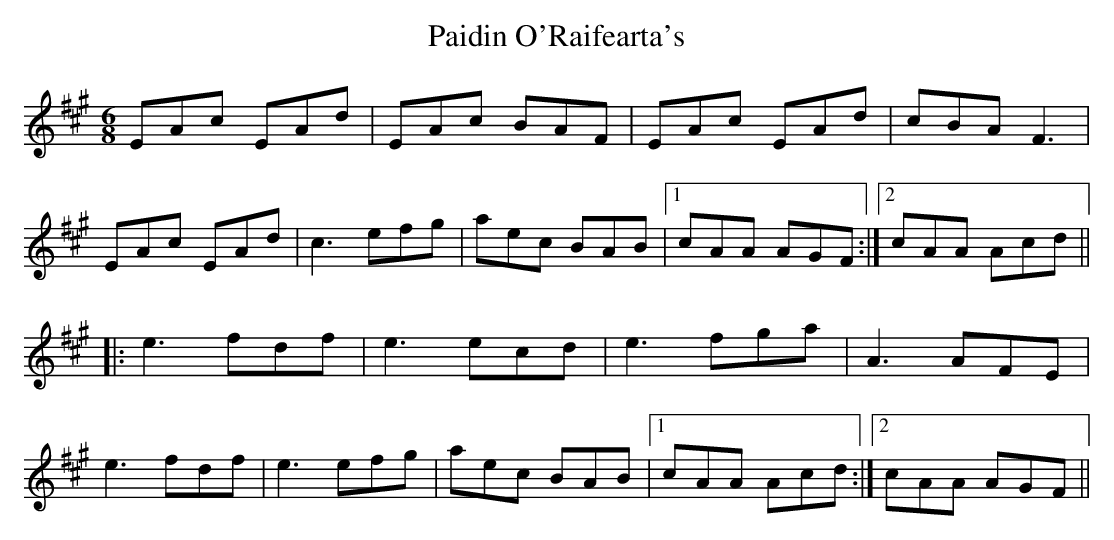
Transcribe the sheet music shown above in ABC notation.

X:1
T:Paidin O'Raifearta's
M:6/8
K:A
EAc EAd|EAc BAF|EAc EAd|cBA F3|
EAc EAd|c3 efg|aec BAB|1 cAA AGF:|2 cAA Acd||
|:e3 fdf|e3 ecd|e3 fga|A3 AFE|
e3 fdf|e3 efg|aec BAB|1 cAA Acd:|2 cAA AGF||
